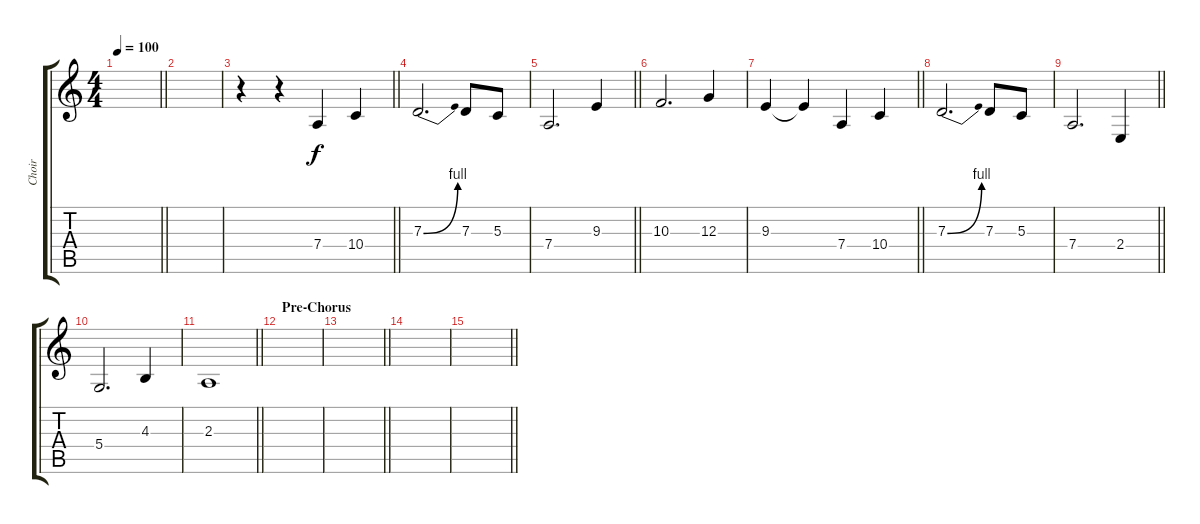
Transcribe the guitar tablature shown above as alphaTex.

\track ("Choir" "Choir") {instrument choiraahs}
\staff {score tabs}
\tuning (E4 B3 G3 D3 A2 E2) {hide}
\ts (4 4)
\tempo 100
\clef g2
\barLineRight lightlight
\ks c
|
|
\barLineRight lightlight
r.4 r.4 7.4.4 10.4.4 |
7.3{be (bend 0 0 60 4)}.2{d} 7.3.8 5.3.8 |
\barLineRight lightlight
7.4.2{d} 9.3.4 |
10.3.2{d} 12.3.4 |
\barLineRight lightlight
9.3.4 9.3{t}.4 7.4.4 10.4.4 |
7.3{be (bend 0 0 60 4)}.2{d} 7.3.8 5.3.8 |
\barLineRight lightlight
7.4.2{d} 2.4.4 |
5.4.2{d} 4.3.4 |
\barLineRight lightlight
2.3.1 |
\section ("" "Pre-Chorus")
|
\barLineRight lightlight
|
|
\barLineRight lightlight
